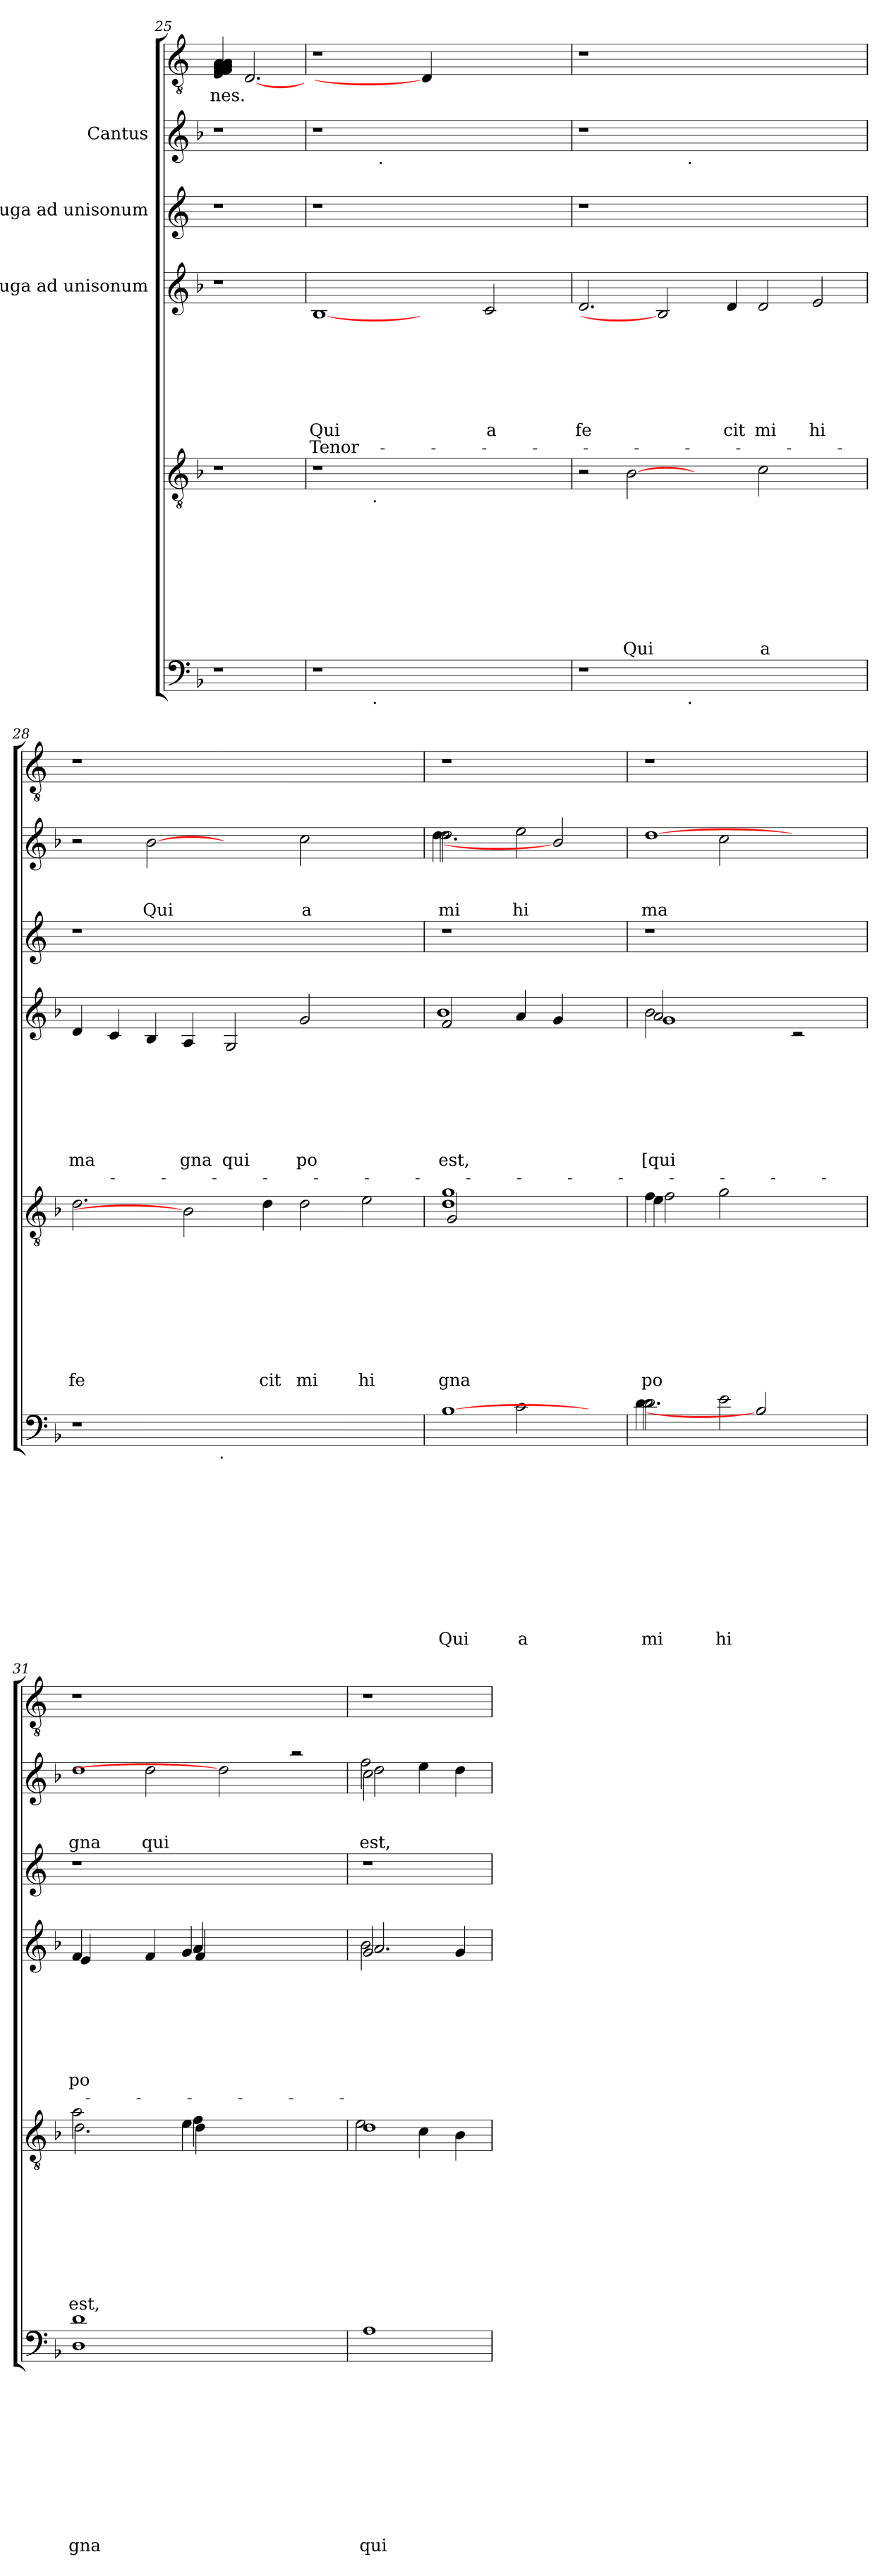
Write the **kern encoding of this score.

**kern	**text	**text	**text	**text	**text	**text	**text	**text	**text	**text	**text	**kern	**text	**text	**text	**text	**text	**text	**text	**text	**text	**kern	**text	**text	**text	**text	**text	**text	**text	**text	**kern	**kern	**text	**text	**text	**kern	**text
*part6	*part6	*part6	*part6	*part6	*part6	*part6	*part6	*part6	*part6	*part6	*part6	*part5	*part5	*part5	*part5	*part5	*part5	*part5	*part5	*part5	*part5	*part4	*part4	*part4	*part4	*part4	*part4	*part4	*part4	*part4	*part3	*part2	*part2	*part2	*part2	*part1	*part1
*staff6	*staff6	*staff6	*staff6	*staff6	*staff6	*staff6	*staff6	*staff6	*staff6	*staff6	*staff6	*staff5	*staff5	*staff5	*staff5	*staff5	*staff5	*staff5	*staff5	*staff5	*staff5	*staff4	*staff4	*staff4	*staff4	*staff4	*staff4	*staff4	*staff4	*staff4	*staff3	*staff2	*staff2	*staff2	*staff2	*staff1	*staff1
*	*	*	*	*	*	*	*	*	*	*	*	*	*	*	*	*	*	*	*	*	*	*I"Fuga ad unisonum	*	*	*	*	*	*	*	*	*I"Fuga ad unisonum	*I"Cantus	*	*	*	*	*
!!LO:LB:g=z
*clefF4	*	*	*	*	*	*	*	*	*	*	*	*clefGv2	*	*	*	*	*	*	*	*	*	*clefG2	*	*	*	*	*	*	*	*	*clefG2	*clefG2	*	*	*	*clefGv2	*
*k[b-]	*	*	*	*	*	*	*	*	*	*	*	*k[b-]	*	*	*	*	*	*	*	*	*	*k[b-]	*	*	*	*	*	*	*	*	*k[]	*k[b-]	*	*	*	*k[]	*
*F:	*	*	*	*	*	*	*	*	*	*	*	*F:	*	*	*	*	*	*	*	*	*	*F:	*	*	*	*	*	*	*	*	*C:	*F:	*	*	*	*C:	*
=25	=25	=25	=25	=25	=25	=25	=25	=25	=25	=25	=25	=25	=25	=25	=25	=25	=25	=25	=25	=25	=25	=25	=25	=25	=25	=25	=25	=25	=25	=25	=25	=25	=25	=25	=25	=25	=25
!	!	!	!	!	!	!	!	!	!	!	!	!	!	!	!	!	!	!	!	!	!	!	!	!	!	!	!	!	!	!	!	!	!	!	!	!	!LO:LY:b
1r	.	.	.	.	.	.	.	.	.	.	.	1r	.	.	.	.	.	.	.	.	.	1r	.	.	.	.	.	.	.	.	1r	1r	.	.	.	4E/ 4F/ 4F/ 4G/ 4G/ 4G/ 4A/ 4A/ 4A/ 4A/	nes.
.	.	.	.	.	.	.	.	.	.	.	.	.	.	.	.	.	.	.	.	.	.	.	.	.	.	.	.	.	.	.	.	.	.	.	.	[2.D	.
!!LO:PB:g=z
=26	=26	=26	=26	=26	=26	=26	=26	=26	=26	=26	=26	=26	=26	=26	=26	=26	=26	=26	=26	=26	=26	=26	=26	=26	=26	=26	=26	=26	=26	=26	=26	=26	=26	=26	=26	=26	=26
!	!	!	!	!	!	!	!	!	!	!	!	!	!	!	!	!	!	!	!	!	!	!	!	!	!	!	!	!	!LO:LY:b	!LO:LY:b	!	!	!	!	!	!	!
*^	*	*	*	*	*	*	*	*	*	*	*	*^	*	*	*	*	*	*	*	*	*	*	*	*	*	*	*	*	*	*	*	*^	*	*	*	*	*
1r	2ryy	.	.	.	.	.	.	.	.	.	.	.	1r	2ryy	.	.	.	.	.	.	.	.	.	[1B-	.	.	.	.	.	.	Qui	Tenor-	1r	1r	2ryy	.	.	.	1r	.
.	32.ryy	.	.	.	.	.	.	.	.	.	.	.	.	32.ryy	.	.	.	.	.	.	.	.	.	.	.	.	.	.	.	.	.	.	.	.	16ryy	.	.	.	.	.
!	!	!	!	!	!	!	!	!	!	!	!	!	!	!LO:TX:b:t=.	!	!	!	!	!	!	!	!	!	!	!	!	!	!	!	!	!	!	!	!	!	!	!	!	!	!
!	!LO:TX:b:t=.	!	!	!	!	!	!	!	!	!	!	!	!	!	!	!	!	!	!	!	!	!	!	!	!	!	!	!	!	!	!	!	!	!	!	!	!	!	!	!
.	1ryy	.	.	.	.	.	.	.	.	.	.	.	.	1ryy	.	.	.	.	.	.	.	.	.	.	.	.	.	.	.	.	.	.	.	.	.	.	.	.	.	.
!	!	!	!	!	!	!	!	!	!	!	!	!	!	!	!	!	!	!	!	!	!	!	!	!	!	!	!	!	!	!	!	!	!	!	!LO:TX:b:t=.	!	!	!	!	!
.	.	.	.	.	.	.	.	.	.	.	.	.	.	.	.	.	.	.	.	.	.	.	.	.	.	.	.	.	.	.	.	.	.	.	1ryy	.	.	.	.	.
1ryy	.	.	.	.	.	.	.	.	.	.	.	.	1ryy	.	.	.	.	.	.	.	.	.	.	2ryy	.	.	.	.	.	.	.	.	1ryy	1ryy	.	.	.	.	4D]	.
.	.	.	.	.	.	.	.	.	.	.	.	.	.	.	.	.	.	.	.	.	.	.	.	.	.	.	.	.	.	.	.	.	.	.	.	.	.	.	2.ryy	.
!	!	!	!	!	!	!	!	!	!	!	!	!	!	!	!	!	!	!	!	!	!	!	!	!	!	!	!	!	!	!	!LO:LY:b	!	!	!	!	!	!	!	!	!
.	.	.	.	.	.	.	.	.	.	.	.	.	.	.	.	.	.	.	.	.	.	.	.	2c/	.	.	.	.	.	.	a	.	.	.	.	.	.	.	.	.
.	4ryy	.	.	.	.	.	.	.	.	.	.	.	.	4ryy	.	.	.	.	.	.	.	.	.	.	.	.	.	.	.	.	.	.	.	.	.	.	.	.	.	.
.	.	.	.	.	.	.	.	.	.	.	.	.	.	.	.	.	.	.	.	.	.	.	.	.	.	.	.	.	.	.	.	.	.	.	4..ryy	.	.	.	.	.
.	8ryy	.	.	.	.	.	.	.	.	.	.	.	.	8ryy	.	.	.	.	.	.	.	.	.	.	.	.	.	.	.	.	.	.	.	.	.	.	.	.	.	.
.	16ryy	.	.	.	.	.	.	.	.	.	.	.	.	16ryy	.	.	.	.	.	.	.	.	.	.	.	.	.	.	.	.	.	.	.	.	.	.	.	.	.	.
.	64ryy	.	.	.	.	.	.	.	.	.	.	.	.	64ryy	.	.	.	.	.	.	.	.	.	.	.	.	.	.	.	.	.	.	.	.	.	.	.	.	.	.
=27	=27	=27	=27	=27	=27	=27	=27	=27	=27	=27	=27	=27	=27	=27	=27	=27	=27	=27	=27	=27	=27	=27	=27	=27	=27	=27	=27	=27	=27	=27	=27	=27	=27	=27	=27	=27	=27	=27	=27	=27
!	!	!	!	!	!	!	!	!	!	!	!	!	!	!	!	!	!	!	!	!	!	!	!	!	!	!	!	!	!	!	!LO:LY:b	!	!	!	!	!	!	!	!	!
*	*	*	*	*	*	*	*	*	*	*	*	*	*v	*v	*	*	*	*	*	*	*	*	*	*	*	*	*	*	*	*	*	*	*	*	*	*	*	*	*	*
1r	2ryy	.	.	.	.	.	.	.	.	.	.	.	2r	.	.	.	.	.	.	.	.	.	2.d/	.	.	.	.	.	.	fe	.	1r	1r	2ryy	.	.	.	1r	.
!	!	!	!	!	!	!	!	!	!	!	!	!	!	!	!	!	!	!	!	!	!	!LO:LY:b	!	!	!	!	!	!	!	!	!	!	!	!	!	!	!	!	!
.	4...ryy	.	.	.	.	.	.	.	.	.	.	.	[2B-	.	.	.	.	.	.	.	.	Qui	.	.	.	.	.	.	.	.	.	.	.	4...ryy	.	.	.	.	.
.	.	.	.	.	.	.	.	.	.	.	.	.	.	.	.	.	.	.	.	.	.	.	2B-]	.	.	.	.	.	.	.	.	.	.	.	.	.	.	.	.
!	!	!	!	!	!	!	!	!	!	!	!	!	!	!	!	!	!	!	!	!	!	!	!	!	!	!	!	!	!	!	!	!	!	!LO:TX:b:t=.	!	!	!	!	!
!	!LO:TX:b:t=.	!	!	!	!	!	!	!	!	!	!	!	!	!	!	!	!	!	!	!	!	!	!	!	!	!	!	!	!	!	!	!	!	!	!	!	!	!	!
.	1ryy	.	.	.	.	.	.	.	.	.	.	.	.	.	.	.	.	.	.	.	.	.	.	.	.	.	.	.	.	.	.	.	.	1ryy	.	.	.	.	.
1.ryy	.	.	.	.	.	.	.	.	.	.	.	.	2ryy	.	.	.	.	.	.	.	.	.	.	.	.	.	.	.	.	.	.	1.ryy	1.ryy	.	.	.	.	1.ryy	.
!	!	!	!	!	!	!	!	!	!	!	!	!	!	!	!	!	!	!	!	!	!	!	!	!	!	!	!	!	!	!LO:LY:b	!	!	!	!	!	!	!	!	!
.	.	.	.	.	.	.	.	.	.	.	.	.	.	.	.	.	.	.	.	.	.	.	4d/	.	.	.	.	.	.	cit	.	.	.	.	.	.	.	.	.
!	!	!	!	!	!	!	!	!	!	!	!	!	!	!	!	!	!	!	!	!	!	!LO:LY:b	!	!	!	!	!	!	!	!LO:LY:b	!	!	!	!	!	!	!	!	!
.	.	.	.	.	.	.	.	.	.	.	.	.	2c\	.	.	.	.	.	.	.	.	a	2d/	.	.	.	.	.	.	mi	.	.	.	.	.	.	.	.	.
.	2ryy	.	.	.	.	.	.	.	.	.	.	.	.	.	.	.	.	.	.	.	.	.	.	.	.	.	.	.	.	.	.	.	.	2ryy	.	.	.	.	.
!	!	!	!	!	!	!	!	!	!	!	!	!	!	!	!	!	!	!	!	!	!	!	!	!	!	!	!	!	!	!LO:LY:b	!	!	!	!	!	!	!	!	!
.	.	.	.	.	.	.	.	.	.	.	.	.	2ryy	.	.	.	.	.	.	.	.	.	2e/	.	.	.	.	.	.	hi	.	.	.	.	.	.	.	.	.
.	32ryy	.	.	.	.	.	.	.	.	.	.	.	.	.	.	.	.	.	.	.	.	.	.	.	.	.	.	.	.	.	.	.	.	32ryy	.	.	.	.	.
=28	=28	=28	=28	=28	=28	=28	=28	=28	=28	=28	=28	=28	=28	=28	=28	=28	=28	=28	=28	=28	=28	=28	=28	=28	=28	=28	=28	=28	=28	=28	=28	=28	=28	=28	=28	=28	=28	=28	=28
!	!	!	!	!	!	!	!	!	!	!	!	!	!	!	!	!	!	!	!	!	!	!LO:LY:b	!	!	!	!	!	!	!	!LO:LY:b	!	!	!	!	!	!	!	!	!
*	*	*	*	*	*	*	*	*	*	*	*	*	*	*	*	*	*	*	*	*	*	*	*	*	*	*	*	*	*	*	*	*	*v	*v	*	*	*	*	*
1r	2ryy	.	.	.	.	.	.	.	.	.	.	.	2.d\	.	.	.	.	.	.	.	.	fe	4d/	.	.	.	.	.	.	ma	.	1r	2r	.	.	.	1r	.
.	.	.	.	.	.	.	.	.	.	.	.	.	.	.	.	.	.	.	.	.	.	.	4c/	.	.	.	.	.	.	.	.	.	.	.	.	.	.	.
!	!	!	!	!	!	!	!	!	!	!	!	!	!	!	!	!	!	!	!	!	!	!	!	!	!	!	!	!	!	!	!	!	!	!	!	!LO:LY:b	!	!
.	4ryy	.	.	.	.	.	.	.	.	.	.	.	.	.	.	.	.	.	.	.	.	.	4B-/	.	.	.	.	.	.	.	.	.	[2b-	.	.	-Qui	.	.
!	!	!	!	!	!	!	!	!	!	!	!	!	!	!	!	!	!	!	!	!	!	!	!	!	!	!	!	!	!	!LO:LY:b	!	!	!	!	!	!	!	!
.	8...ryy	.	.	.	.	.	.	.	.	.	.	.	2B-]	.	.	.	.	.	.	.	.	.	4A/	.	.	.	.	.	.	gna	.	.	.	.	.	.	.	.
!	!LO:TX:b:t=.	!	!	!	!	!	!	!	!	!	!	!	!	!	!	!	!	!	!	!	!	!	!	!	!	!	!	!	!	!	!	!	!	!	!	!	!	!
.	1ryy	.	.	.	.	.	.	.	.	.	.	.	.	.	.	.	.	.	.	.	.	.	.	.	.	.	.	.	.	.	.	.	.	.	.	.	.	.
!	!	!	!	!	!	!	!	!	!	!	!	!	!	!	!	!	!	!	!	!	!	!	!	!	!	!	!	!	!	!LO:LY:b	!	!	!	!	!	!	!	!
1.ryy	.	.	.	.	.	.	.	.	.	.	.	.	.	.	.	.	.	.	.	.	.	.	2G/	.	.	.	.	.	.	qui	.	1.ryy	2ryy	.	.	.	1.ryy	.
!	!	!	!	!	!	!	!	!	!	!	!	!	!	!	!	!	!	!	!	!	!	!LO:LY:b	!	!	!	!	!	!	!	!	!	!	!	!	!	!	!	!
.	.	.	.	.	.	.	.	.	.	.	.	.	4d\	.	.	.	.	.	.	.	.	cit	.	.	.	.	.	.	.	.	.	.	.	.	.	.	.	.
!	!	!	!	!	!	!	!	!	!	!	!	!	!	!	!	!	!	!	!	!	!	!LO:LY:b	!	!	!	!	!	!	!	!LO:LY:b	!	!	!	!	!	!LO:LY:b	!	!
.	.	.	.	.	.	.	.	.	.	.	.	.	2d\	.	.	.	.	.	.	.	.	mi	2g/	.	.	.	.	.	.	po	.	.	2cc\	.	.	a	.	.
.	2ryy	.	.	.	.	.	.	.	.	.	.	.	.	.	.	.	.	.	.	.	.	.	.	.	.	.	.	.	.	.	.	.	.	.	.	.	.	.
!	!	!	!	!	!	!	!	!	!	!	!	!	!	!	!	!	!	!	!	!	!	!LO:LY:b	!	!	!	!	!	!	!	!	!	!	!	!	!	!	!	!
.	.	.	.	.	.	.	.	.	.	.	.	.	2e\	.	.	.	.	.	.	.	.	hi	2ryy	.	.	.	.	.	.	.	.	.	2ryy	.	.	.	.	.
.	64ryy	.	.	.	.	.	.	.	.	.	.	.	.	.	.	.	.	.	.	.	.	.	.	.	.	.	.	.	.	.	.	.	.	.	.	.	.	.
!!LO:LB:g=z
=29	=29	=29	=29	=29	=29	=29	=29	=29	=29	=29	=29	=29	=29	=29	=29	=29	=29	=29	=29	=29	=29	=29	=29	=29	=29	=29	=29	=29	=29	=29	=29	=29	=29	=29	=29	=29	=29	=29
!	!	!	!	!	!	!	!	!	!	!	!	!LO:LY:b	!	!	!	!	!	!	!	!	!	!LO:LY:b	!	!	!	!	!	!	!	!	!	!	!	!	!	!	!	!
*	*	*	*	*	*	*	*	*	*	*	*	*	*^	*	*	*	*	*	*	*	*	*	*	*	*	*	*	*	*	*	*	*	*	*	*	*	*	*
!	!	!	!	!	!	!	!	!	!	!	!	!	!	!	!	!	!	!	!	!	!	!	!LO:LY:b	!	!	!	!	!	!	!	!LO:LY:b	!	!	!	!	!	!	!	!
*	*	*	*	*	*	*	*	*	*	*	*	*	*	*	*	*	*	*	*	*	*	*	*	*^	*	*	*	*	*	*	*	*	*	*	*	*	*	*	*
!	!	!	!	!	!	!	!	!	!	!	!	!	!	!	!	!	!	!	!	!	!	!	!	!	!	!	!	!	!	!	!	!LO:LY:b	!	!	!	!	!	!LO:LY:b	!	!
*	*	*	*	*	*	*	*	*	*	*	*	*	*	*	*	*	*	*	*	*	*	*	*	*	*	*	*	*	*	*	*	*	*	*	*^	*	*	*	*	*
!	!	!	!	!	!	!	!	!	!	!	!	!	!	!	!	!	!	!	!	!	!	!	!	!	!	!	!	!	!	!	!	!	!	!	!	!	!	!	!LO:LY:b	!	!
*	*	*	*	*	*	*	*	*	*	*	*	*	*	*	*	*	*	*	*	*	*	*	*	*	*	*	*	*	*	*	*	*	*	*	*	*^	*	*	*	*	*
!	!	!	!	!	!	!	!	!	!	!	!	!	!	!	!	!	!	!	!	!	!	!	!	!	!	!	!	!	!	!	!	!	!	!	!	!	!	!	!	!LO:LY:b	!	!
[1B-	2ryy	.	.	.	.	.	.	.	.	.	.	Qui	1d 1g	2G/	.	.	.	.	.	.	.	.	gna	2f/	1b-	.	.	.	.	.	.	est,	.	1r	2.dd\	4dd\	2dd\	.	.	mi	1r	.
.	.	.	.	.	.	.	.	.	.	.	.	.	.	.	.	.	.	.	.	.	.	.	.	.	.	.	.	.	.	.	.	.	.	.	.	1ryy	.	.	.	.	.	.
!	!	!	!	!	!	!	!	!	!	!	!	!LO:LY:b	!	!	!	!	!	!	!	!	!	!	!	!	!	!	!	!	!	!	!	!	!	!	!	!	!	!	!	!LO:LY:b	!	!
.	2c\	.	.	.	.	.	.	.	.	.	.	a	.	4ryy	.	.	.	.	.	.	.	.	.	4a/	.	.	.	.	.	.	.	.	.	.	.	.	2ee\	.	.	hi	.	.
.	.	.	.	.	.	.	.	.	.	.	.	.	.	2ryy	.	.	.	.	.	.	.	.	.	4g/	.	.	.	.	.	.	.	.	.	.	2b-]	.	.	.	.	.	.	.
4ryy	4ryy	.	.	.	.	.	.	.	.	.	.	.	4ryy	.	.	.	.	.	.	.	.	.	.	4ryy	4ryy	.	.	.	.	.	.	.	.	4ryy	.	.	4ryy	.	.	.	4ryy	.
*	*	*	*	*	*	*	*	*	*	*	*	*	*v	*v	*	*	*	*	*	*	*	*	*	*	*	*	*	*	*	*	*	*	*	*	*	*	*	*	*	*	*	*
=30	=30	=30	=30	=30	=30	=30	=30	=30	=30	=30	=30	=30	=30	=30	=30	=30	=30	=30	=30	=30	=30	=30	=30	=30	=30	=30	=30	=30	=30	=30	=30	=30	=30	=30	=30	=30	=30	=30	=30	=30	=30
!	!	!	!	!	!	!	!	!	!	!	!	!LO:LY:b	!	!	!	!	!	!	!	!	!	!	!	!	!	!	!	!	!	!	!	!	!	!	!	!	!	!	!	!	!
!	!	!	!	!	!	!	!	!	!	!	!	!LO:LY:b	!	!	!	!	!	!	!	!	!	!	!	!	!	!	!	!	!	!	!	!	!	!	!	!	!	!	!	!	!
*	*^	*	*	*	*	*	*	*	*	*	*	*	*	*	*	*	*	*	*	*	*	*	*	*	*	*	*	*	*	*	*	*	*	*	*	*	*	*	*	*	*
!	!	!	!	!	!	!	!	!	!	!	!	!	!LO:LY:b	!	!	!	!	!	!	!	!	!	!LO:LY:b	!	!	!	!	!	!	!	!	!LO:LY:b	!	!	!	!	!	!	!	!LO:LY:b	!	!
*	*	*	*	*	*	*	*	*	*	*	*	*	*	*^	*	*	*	*	*	*	*	*	*	*	*^	*	*	*	*	*	*	*	*	*	*	*	*	*	*	*	*	*
*	*	*	*	*	*	*	*	*	*	*	*	*	*	*	*^	*	*	*	*	*	*	*	*	*	*	*	*	*	*	*	*	*	*	*	*	*	*	*v	*v	*	*	*	*	*
2.d\	4d\	2d\	.	.	.	.	.	.	.	.	.	.	mi	4f\	4e\	2f\	.	.	.	.	.	.	.	.	po	2b-\	2a/	1g	.	.	.	.	.	.	[qui	.	1r	[1dd	2ryy	.	.	ma	1r	.
.	4ryy	.	.	.	.	.	.	.	.	.	.	.	.	2ryy	2ryy	.	.	.	.	.	.	.	.	.	.	.	.	.	.	.	.	.	.	.	.	.	.	.	.	.	.	.	.	.
!	!	!	!	!	!	!	!	!	!	!	!	!	!LO:LY:b	!	!	!	!	!	!	!	!	!	!	!	!	!	!	!	!	!	!	!	!	!	!	!	!	!	!	!	!	!	!	!
.	1ryy	2e\	.	.	.	.	.	.	.	.	.	.	hi	.	.	2g\	.	.	.	.	.	.	.	.	.	1ryy	2ryy	.	.	.	.	.	.	.	.	.	.	.	2cc\	.	.	.	.	.
2B-]	.	.	.	.	.	.	.	.	.	.	.	.	.	2.ryy	2.ryy	.	.	.	.	.	.	.	.	.	.	.	.	.	.	.	.	.	.	.	.	.	.	.	.	.	.	.	.	.
.	.	4ryy	.	.	.	.	.	.	.	.	.	.	.	.	.	2ryy	.	.	.	.	.	.	.	.	.	.	2rc	2ryy	.	.	.	.	.	.	.	.	2ryy	2ryy	2ryy	.	.	.	2ryy	.
4ryy	.	4ryy	.	.	.	.	.	.	.	.	.	.	.	.	.	.	.	.	.	.	.	.	.	.	.	.	.	.	.	.	.	.	.	.	.	.	.	.	.	.	.	.	.	.
*	*	*	*	*	*	*	*	*	*	*	*	*	*	*v	*v	*v	*	*	*	*	*	*	*	*	*	*	*	*	*	*	*	*	*	*	*	*	*	*	*	*	*	*	*	*
*	*	*	*	*	*	*	*	*	*	*	*	*	*	*	*	*	*	*	*	*	*	*	*	*v	*v	*v	*	*	*	*	*	*	*	*	*	*	*	*	*	*	*	*
=31	=31	=31	=31	=31	=31	=31	=31	=31	=31	=31	=31	=31	=31	=31	=31	=31	=31	=31	=31	=31	=31	=31	=31	=31	=31	=31	=31	=31	=31	=31	=31	=31	=31	=31	=31	=31	=31	=31	=31	=31
!	!	!	!	!	!	!	!	!	!	!	!	!	!LO:LY:b	!	!	!	!	!	!	!	!	!	!LO:LY:b	!	!	!	!	!	!	!	!	!	!	!	!	!	!	!	!	!
*	*	*	*	*	*	*	*	*	*	*	*	*	*	*^	*	*	*	*	*	*	*	*	*	*	*	*	*	*	*	*	*	*	*	*	*	*	*	*	*	*
!	!	!	!	!	!	!	!	!	!	!	!	!	!	!	!	!	!	!	!	!	!	!	!	!LO:LY:b	!	!	!	!	!	!	!	!LO:LY:b	!	!	!	!	!	!	!LO:LY:b	!	!
*	*	*	*	*	*	*	*	*	*	*	*	*	*	*^	*	*	*	*	*	*	*	*	*	*	*^	*	*	*	*	*	*	*	*	*	*	*	*	*	*	*	*
*	*	*	*	*	*	*	*	*	*	*	*	*	*	*	*	*^	*	*	*	*	*	*	*	*	*	*	*^	*	*	*	*	*	*	*	*	*	*	*	*	*	*	*	*
*v	*v	*v	*	*	*	*	*	*	*	*	*	*	*	*	*	*	*	*	*	*	*	*	*	*	*	*	*	*	*^	*	*	*	*	*	*	*	*	*	*	*	*	*	*	*	*
1D 1d	.	.	.	.	.	.	.	.	.	.	gna	2a\	2.d\	2.ryy	2.ryy	.	.	.	.	.	.	.	.	est,	4f/	4e/	2.ryy	2.ryy	.	.	.	.	.	.	po	.	1r	1dd	2ryy	.	.	gna	1r	.
.	.	.	.	.	.	.	.	.	.	.	.	.	.	.	.	.	.	.	.	.	.	.	.	.	1ryy	4ryy	.	.	.	.	.	.	.	.	.	.	.	.	.	.	.	.	.	.
!	!	!	!	!	!	!	!	!	!	!	!	!	!	!	!	!	!	!	!	!	!	!	!	!	!	!	!	!	!	!	!	!	!	!	!	!	!	!	!	!	!	!LO:LY:b	!	!
.	.	.	.	.	.	.	.	.	.	.	.	1ryy	.	.	.	.	.	.	.	.	.	.	.	.	.	4f/	.	.	.	.	.	.	.	.	.	.	.	.	2dd\	.	.	qui	.	.
.	.	.	.	.	.	.	.	.	.	.	.	.	4e\	4f\	4d\	.	.	.	.	.	.	.	.	.	.	4g/	4a/	4f/	.	.	.	.	.	.	.	.	.	.	.	.	.	.	.	.
1ryy	.	.	.	.	.	.	.	.	.	.	.	.	1ryy	1ryy	1ryy	.	.	.	.	.	.	.	.	.	.	1ryy	1ryy	1ryy	.	.	.	.	.	.	.	.	1ryy	2dd]	1ryy	.	.	.	1ryy	.
.	.	.	.	.	.	.	.	.	.	.	.	.	.	.	.	.	.	.	.	.	.	.	.	.	2.ryy	.	.	.	.	.	.	.	.	.	.	.	.	.	.	.	.	.	.	.
.	.	.	.	.	.	.	.	.	.	.	.	2ryy	.	.	.	.	.	.	.	.	.	.	.	.	.	.	.	.	.	.	.	.	.	.	.	.	.	2raa	.	.	.	.	.	.
*	*	*	*	*	*	*	*	*	*	*	*	*v	*v	*v	*v	*	*	*	*	*	*	*	*	*	*	*	*	*	*	*	*	*	*	*	*	*	*	*v	*v	*	*	*	*	*
*	*	*	*	*	*	*	*	*	*	*	*	*	*	*	*	*	*	*	*	*	*	*v	*v	*v	*v	*	*	*	*	*	*	*	*	*	*	*	*	*	*	*
=32	=32	=32	=32	=32	=32	=32	=32	=32	=32	=32	=32	=32	=32	=32	=32	=32	=32	=32	=32	=32	=32	=32	=32	=32	=32	=32	=32	=32	=32	=32	=32	=32	=32	=32	=32	=32	=32
!	!	!	!	!	!	!	!	!	!	!	!LO:LY:b	!	!	!	!	!	!	!	!	!	!	!	!	!	!	!	!	!	!	!	!	!	!	!	!LO:LY:b	!	!
*	*	*	*	*	*	*	*	*	*	*	*	*^	*	*	*	*	*	*	*	*	*	*^	*	*	*	*	*	*	*	*	*	*^	*	*	*	*	*
*	*	*	*	*	*	*	*	*	*	*	*	*	*	*	*	*	*	*	*	*	*	*	*	*^	*	*	*	*	*	*	*	*	*	*	*^	*	*	*	*	*
!	!	!	!	!	!	!	!	!	!	!	!	!	!	!	!	!	!	!	!	!	!	!	!	!	!	!	!	!	!	!	!	!	!	!	!	!	!	!	!	!LO:LY:b	!	!
1A	.	.	.	.	.	.	.	.	.	.	qui	1d	2e\	.	.	.	.	.	.	.	.	.	2g/	2b-\	2.a/	.	.	.	.	.	.	.	.	1r	2cc\	2dd\	2ff\	.	.	est,	1r	.
.	.	.	.	.	.	.	.	.	.	.	.	.	4c\	.	.	.	.	.	.	.	.	.	2ryy	2ryy	.	.	.	.	.	.	.	.	.	.	2ryy	2ryy	4ee\	.	.	.	.	.
.	.	.	.	.	.	.	.	.	.	.	.	.	4B-\	.	.	.	.	.	.	.	.	.	.	.	4g/	.	.	.	.	.	.	.	.	.	.	.	4dd\	.	.	.	.	.
*	*	*	*	*	*	*	*	*	*	*	*	*v	*v	*	*	*	*	*	*	*	*	*	*	*	*	*	*	*	*	*	*	*	*	*	*v	*v	*v	*	*	*	*	*
*	*	*	*	*	*	*	*	*	*	*	*	*	*	*	*	*	*	*	*	*	*	*v	*v	*v	*	*	*	*	*	*	*	*	*	*	*	*	*	*	*
=	=	=	=	=	=	=	=	=	=	=	=	=	=	=	=	=	=	=	=	=	=	=	=	=	=	=	=	=	=	=	=	=	=	=	=	=	=
*-	*-	*-	*-	*-	*-	*-	*-	*-	*-	*-	*-	*-	*-	*-	*-	*-	*-	*-	*-	*-	*-	*-	*-	*-	*-	*-	*-	*-	*-	*-	*-	*-	*-	*-	*-	*-	*-
